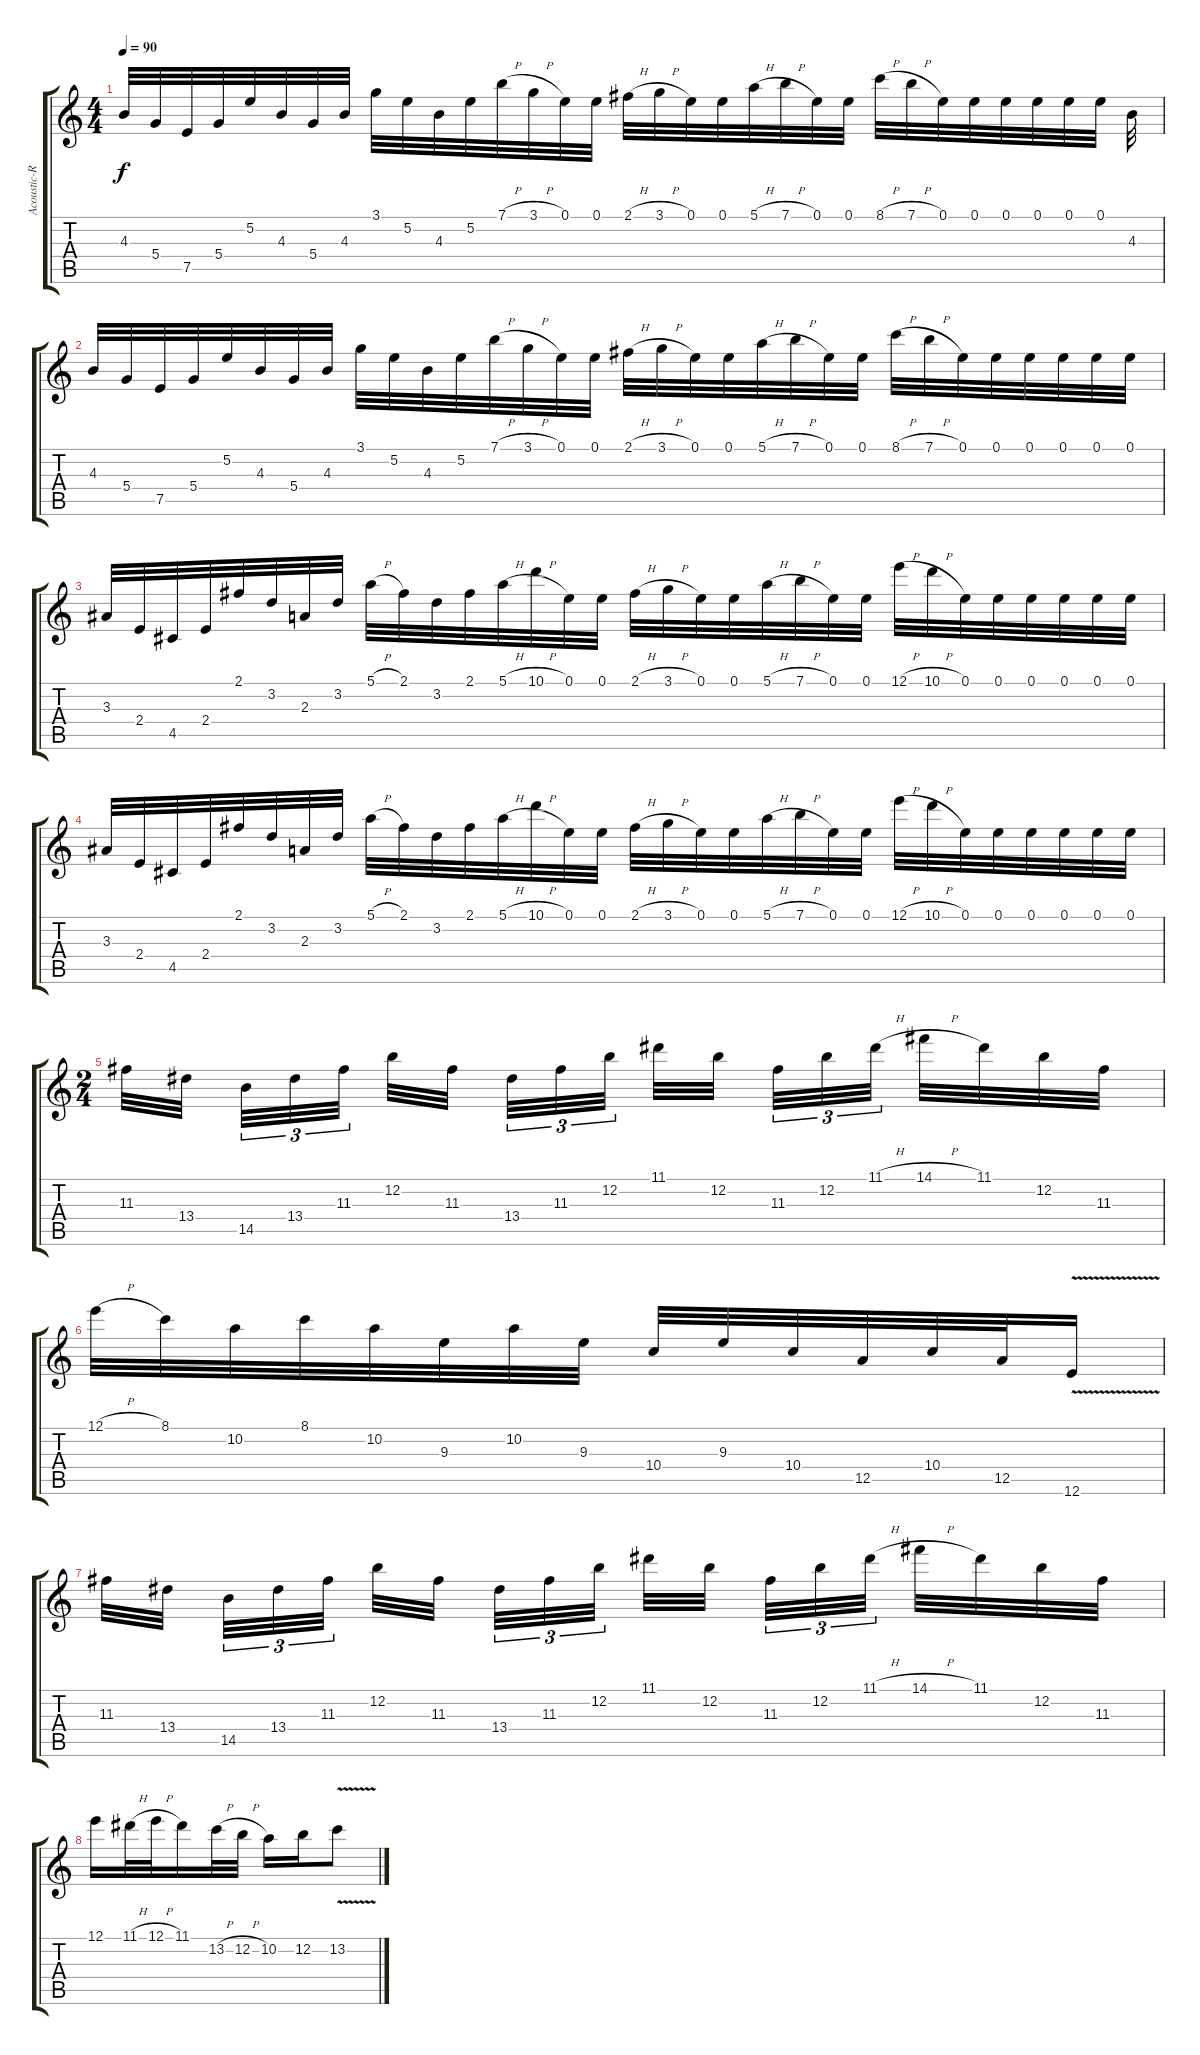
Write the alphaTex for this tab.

\track ("Acoustic-Rhythm-addition lead" "Acoustic-R") {instrument acousticguitarnylon}
\staff {score tabs}
\tuning (E4 B3 G3 D3 A2 E2) {hide}
\ts (4 4)
\tempo 90
\clef g2
\ks c
4.3.32{dy f volume 14 instrument distortionguitar} 5.4.32 7.5.32 5.4.32 5.2.32 4.3.32 5.4.32 4.3.32 3.1.32 5.2.32 4.3.32 5.2.32 7.1{h}.32 3.1{h}.32 0.1.32 0.1.32 2.1{h}.32 3.1{h}.32 0.1.32 0.1.32 5.1{h}.32 7.1{h}.32 0.1.32 0.1.32 8.1{h}.32 7.1{h}.32 0.1.32 0.1.32 0.1.32 0.1.32 0.1.32 0.1.32 4.3.32{volume 14 instrument distortionguitar} |
4.3.32 5.4.32 7.5.32 5.4.32 5.2.32 4.3.32 5.4.32 4.3.32 3.1.32 5.2.32 4.3.32 5.2.32 7.1{h}.32 3.1{h}.32 0.1.32 0.1.32 2.1{h}.32 3.1{h}.32 0.1.32 0.1.32 5.1{h}.32 7.1{h}.32 0.1.32 0.1.32 8.1{h}.32 7.1{h}.32 0.1.32 0.1.32 0.1.32 0.1.32 0.1.32 0.1.32 |
3.3.32 2.4.32 4.5.32 2.4.32 2.1.32 3.2.32 2.3.32 3.2.32 5.1{h}.32 2.1.32 3.2.32 2.1.32 5.1{h}.32 10.1{h}.32 0.1.32 0.1.32 2.1{h}.32 3.1{h}.32 0.1.32 0.1.32 5.1{h}.32 7.1{h}.32 0.1.32 0.1.32 12.1{h}.32 10.1{h}.32 0.1.32 0.1.32 0.1.32 0.1.32 0.1.32 0.1.32 |
3.3.32 2.4.32 4.5.32 2.4.32 2.1.32 3.2.32 2.3.32 3.2.32 5.1{h}.32 2.1.32 3.2.32 2.1.32 5.1{h}.32 10.1{h}.32 0.1.32 0.1.32 2.1{h}.32 3.1{h}.32 0.1.32 0.1.32 5.1{h}.32 7.1{h}.32 0.1.32 0.1.32 12.1{h}.32 10.1{h}.32 0.1.32 0.1.32 0.1.32 0.1.32 0.1.32 0.1.32 |
\ts (2 4)
11.3.32 13.4.32{beam splitsecondary} 14.5.32{tu (3 2)} 13.4.32{tu (3 2)} 11.3.32{tu (3 2) beam splitsecondary} 12.2.32 11.3.32{beam splitsecondary} 13.4.32{tu (3 2)} 11.3.32{tu (3 2)} 12.2.32{tu (3 2)} 11.1.32 12.2.32{beam splitsecondary} 11.3.32{tu (3 2)} 12.2.32{tu (3 2)} 11.1{h}.32{tu (3 2) beam splitsecondary} 14.1{h}.32 11.1.32 12.2.32 11.3.32 |
12.1{h}.32 8.1.32 10.2.32 8.1.32 10.2.32 9.3.32 10.2.32 9.3.32 10.4.32 9.3.32 10.4.32 12.5.32 10.4.32 12.5.32 12.6{v}.16 |
11.3.32 13.4.32{beam splitsecondary} 14.5.32{tu (3 2)} 13.4.32{tu (3 2)} 11.3.32{tu (3 2) beam splitsecondary} 12.2.32 11.3.32{beam splitsecondary} 13.4.32{tu (3 2)} 11.3.32{tu (3 2)} 12.2.32{tu (3 2)} 11.1.32 12.2.32{beam splitsecondary} 11.3.32{tu (3 2)} 12.2.32{tu (3 2)} 11.1{h}.32{tu (3 2) beam splitsecondary} 14.1{h}.32 11.1.32 12.2.32 11.3.32 |
12.1.16 11.1{h}.32 12.1{h}.32 11.1.16 13.2{h}.32 12.2{h}.32 10.2.16 12.2.16 13.2{v}.8
